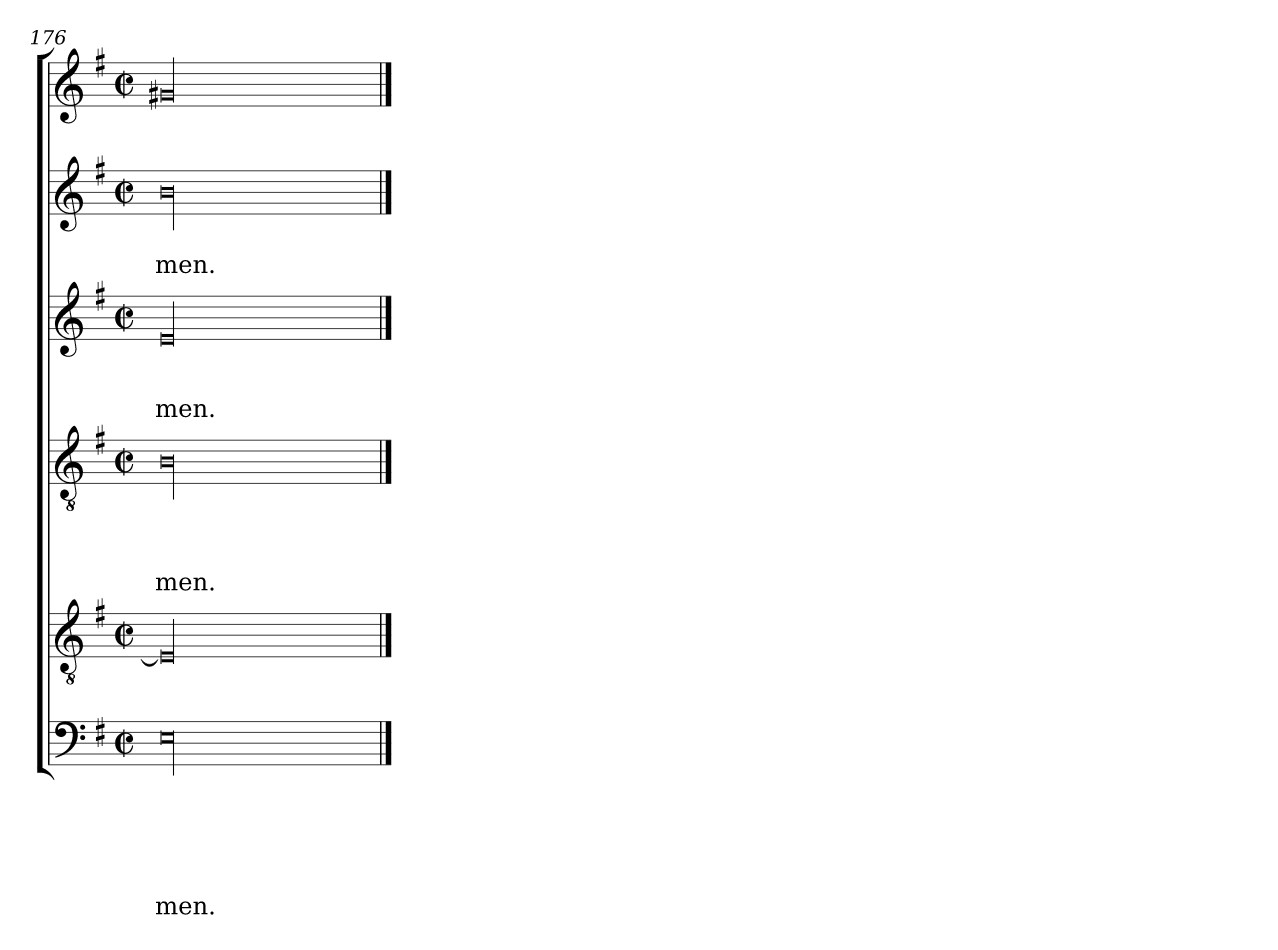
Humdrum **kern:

**kern	**text	**text	**text	**text	**text	**text	**kern	**text	**kern	**text	**text	**text	**text	**kern	**text	**text	**text	**kern	**text	**text	**kern
*part6	*part6	*part6	*part6	*part6	*part6	*part6	*part5	*part5	*part4	*part4	*part4	*part4	*part4	*part3	*part3	*part3	*part3	*part2	*part2	*part2	*part1
*staff6	*staff6	*staff6	*staff6	*staff6	*staff6	*staff6	*staff5	*staff5	*staff4	*staff4	*staff4	*staff4	*staff4	*staff3	*staff3	*staff3	*staff3	*staff2	*staff2	*staff2	*staff1
*clefF4	*	*	*	*	*	*	*clefGv2	*	*clefGv2	*	*	*	*	*clefG2	*	*	*	*clefG2	*	*	*clefG2
*k[f#]	*	*	*	*	*	*	*k[f#]	*	*k[f#]	*	*	*	*	*k[f#]	*	*	*	*k[f#]	*	*	*k[f#]
*G:	*	*	*	*	*	*	*G:	*	*G:	*	*	*	*	*G:	*	*	*	*G:	*	*	*G:
*M2/2	*	*	*	*	*	*	*M2/2	*	*M2/2	*	*	*	*	*M2/2	*	*	*	*M2/2	*	*	*M2/2
*met(c|)	*	*	*	*	*	*	*met(c|)	*	*met(c|)	*	*	*	*	*met(c|)	*	*	*	*met(c|)	*	*	*met(c|)
=176	=176	=176	=176	=176	=176	=176	=176	=176	=176	=176	=176	=176	=176	=176	=176	=176	=176	=176	=176	=176	=176
!	!	!	!	!	!	!LO:LY:b	!	!	!	!	!	!	!LO:LY:b	!	!	!	!LO:LY:b	!	!	!LO:LY:b	!
00E	.	.	.	.	.	-men.	00E]	.	00B	.	.	.	-men.	00e	.	.	-men.	00b	.	-men.	00g#X
==	==	==	==	==	==	==	==	==	==	==	==	==	==	==	==	==	==	==	==	==	==
*-	*-	*-	*-	*-	*-	*-	*-	*-	*-	*-	*-	*-	*-	*-	*-	*-	*-	*-	*-	*-	*-
